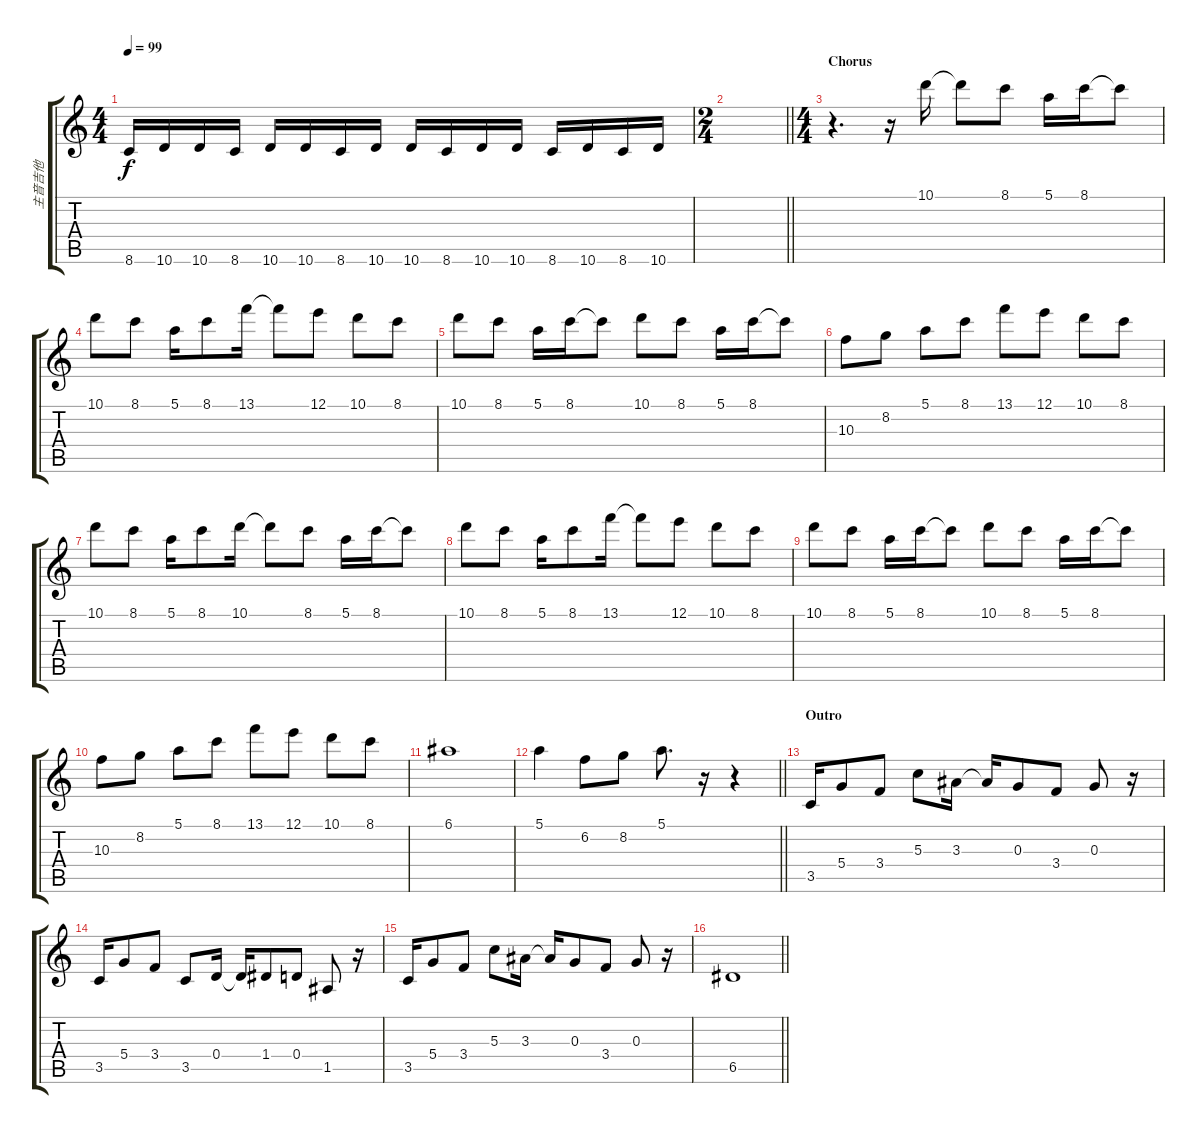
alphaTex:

\track ("主音吉他" "主音吉他") {instrument overdrivenguitar}
\staff {score tabs}
\tuning (E4 B3 G3 D3 A2 E2) {hide}
\ts (4 4)
\tempo 99
\clef g2
\ks c
8.6.16{dy f} 10.6.16 10.6.16 8.6.16 10.6.16 10.6.16 8.6.16 10.6.16 10.6.16 8.6.16 10.6.16 10.6.16 8.6.16 10.6.16 8.6.16 10.6.16 |
\ts (2 4)
\barLineRight lightlight
|
\ts (4 4)
\section ("" "Chorus")
r.4{d} r.16 10.1.16 10.1{t}.8 8.1.8 5.1.16 8.1.16 8.1{t}.8 |
10.1.8 8.1.8 5.1.16 8.1.8 13.1.16 13.1{t}.8 12.1.8 10.1.8 8.1.8 |
10.1.8 8.1.8 5.1.16 8.1.16 8.1{t}.8 10.1.8 8.1.8 5.1.16 8.1.16 8.1{t}.8 |
10.3.8 8.2.8 5.1.8 8.1.8 13.1.8 12.1.8 10.1.8 8.1.8 |
10.1.8 8.1.8 5.1.16 8.1.8 10.1.16 10.1{t}.8 8.1.8 5.1.16 8.1.16 8.1{t}.8 |
10.1.8 8.1.8 5.1.16 8.1.8 13.1.16 13.1{t}.8 12.1.8 10.1.8 8.1.8 |
10.1.8 8.1.8 5.1.16 8.1.16 8.1{t}.8 10.1.8 8.1.8 5.1.16 8.1.16 8.1{t}.8 |
10.3.8 8.2.8 5.1.8 8.1.8 13.1.8 12.1.8 10.1.8 8.1.8 |
6.1.1 |
\barLineRight lightlight
5.1.4 6.2.8 8.2.8 5.1.8{d} r.16 r.4 |
\section ("" "Outro")
3.5.16 5.4.8 3.4.8 5.3.8 3.3.16 3.3{t}.16 0.3.8 3.4.8 0.3.8 r.16 |
3.5.16 5.4.8 3.4.8 3.5.8 0.4.16 0.4{t}.16 1.4.8 0.4.8 1.5.8 r.16 |
3.5.16 5.4.8 3.4.8 5.3.8 3.3.16 3.3{t}.16 0.3.8 3.4.8 0.3.8 r.16 |
\barLineRight lightlight
6.5.1
